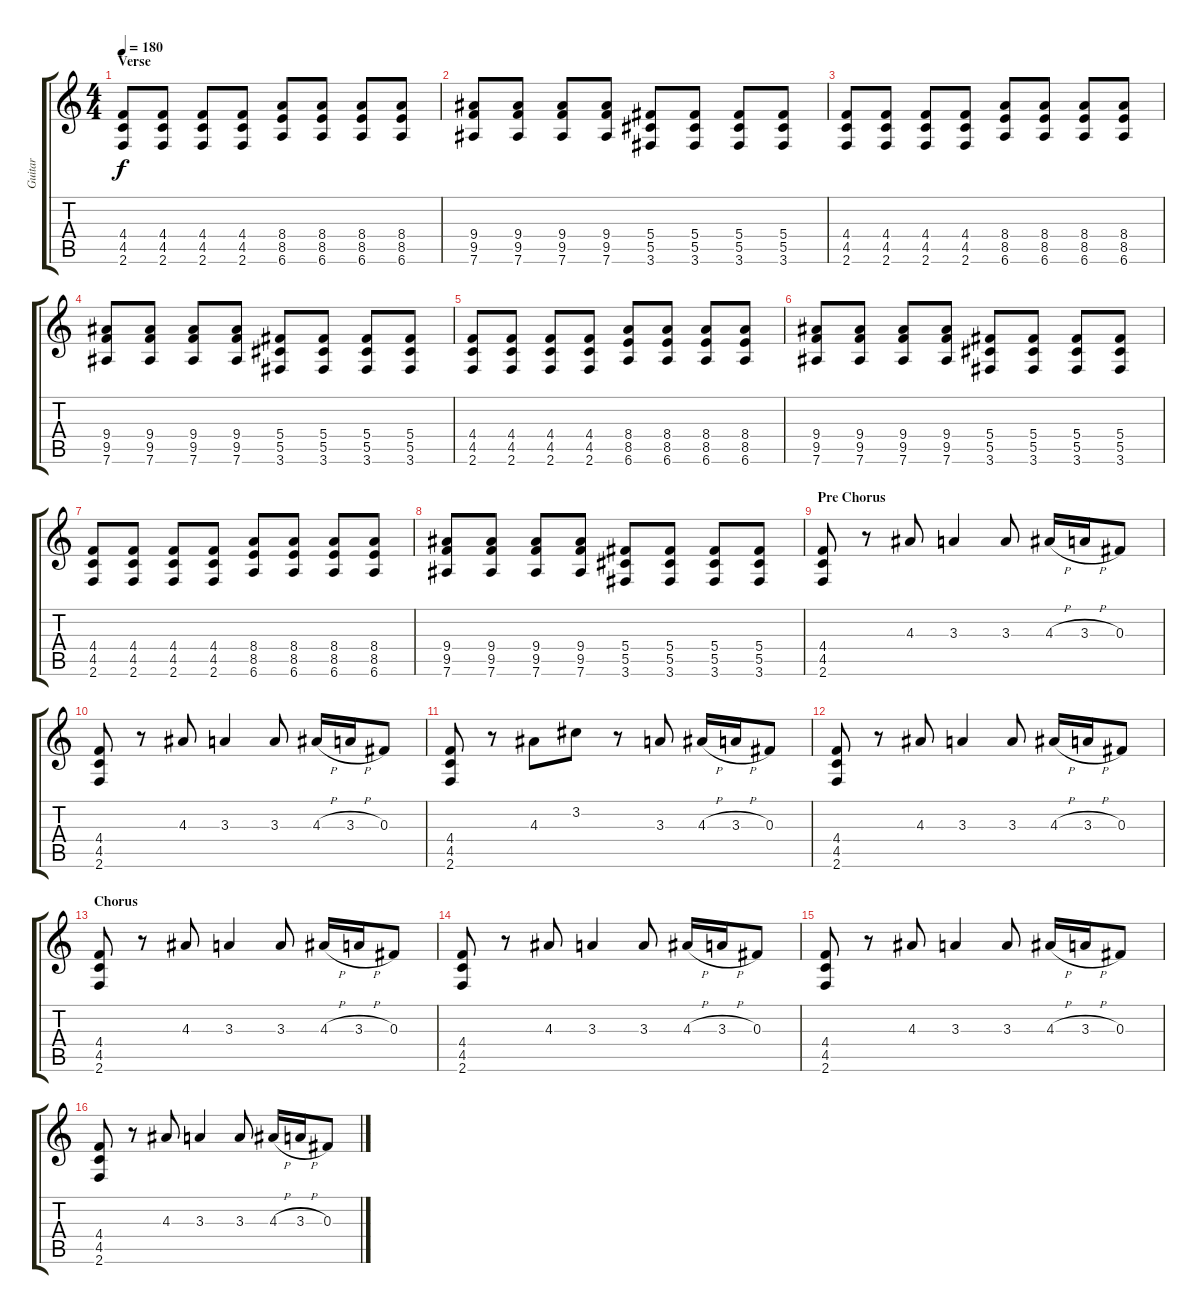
\track ("Guitar" "Guitar") {instrument distortionguitar}
\staff {score tabs}
\tuning (Eb4 Bb3 Gb3 Db3 Ab2 Eb2) {hide}
\ts (4 4)
\section ("" "Verse")
\tempo 180
\clef g2
\ks c
(4.4 4.5 2.6).8{dy f} (4.4 4.5 2.6).8 (4.4 4.5 2.6).8 (4.4 4.5 2.6).8 (8.4 8.5 6.6).8 (8.4 8.5 6.6).8 (8.4 8.5 6.6).8 (8.4 8.5 6.6).8 |
(9.4 9.5 7.6).8 (9.4 9.5 7.6).8 (9.4 9.5 7.6).8 (9.4 9.5 7.6).8 (5.4 5.5 3.6).8 (5.4 5.5 3.6).8 (5.4 5.5 3.6).8 (5.4 5.5 3.6).8 |
(4.4 4.5 2.6).8 (4.4 4.5 2.6).8 (4.4 4.5 2.6).8 (4.4 4.5 2.6).8 (8.4 8.5 6.6).8 (8.4 8.5 6.6).8 (8.4 8.5 6.6).8 (8.4 8.5 6.6).8 |
(9.4 9.5 7.6).8 (9.4 9.5 7.6).8 (9.4 9.5 7.6).8 (9.4 9.5 7.6).8 (5.4 5.5 3.6).8 (5.4 5.5 3.6).8 (5.4 5.5 3.6).8 (5.4 5.5 3.6).8 |
(4.4 4.5 2.6).8 (4.4 4.5 2.6).8 (4.4 4.5 2.6).8 (4.4 4.5 2.6).8 (8.4 8.5 6.6).8 (8.4 8.5 6.6).8 (8.4 8.5 6.6).8 (8.4 8.5 6.6).8 |
(9.4 9.5 7.6).8 (9.4 9.5 7.6).8 (9.4 9.5 7.6).8 (9.4 9.5 7.6).8 (5.4 5.5 3.6).8 (5.4 5.5 3.6).8 (5.4 5.5 3.6).8 (5.4 5.5 3.6).8 |
(4.4 4.5 2.6).8 (4.4 4.5 2.6).8 (4.4 4.5 2.6).8 (4.4 4.5 2.6).8 (8.4 8.5 6.6).8 (8.4 8.5 6.6).8 (8.4 8.5 6.6).8 (8.4 8.5 6.6).8 |
(9.4 9.5 7.6).8 (9.4 9.5 7.6).8 (9.4 9.5 7.6).8 (9.4 9.5 7.6).8 (5.4 5.5 3.6).8 (5.4 5.5 3.6).8 (5.4 5.5 3.6).8 (5.4 5.5 3.6).8 |
\section ("" "Pre Chorus")
(4.4 4.5 2.6).8 r.8 4.3.8 3.3.4 3.3.8 4.3{h}.16 3.3{h}.16 0.3.8 |
(4.4 4.5 2.6).8 r.8 4.3.8 3.3.4 3.3.8 4.3{h}.16 3.3{h}.16 0.3.8 |
(4.4 4.5 2.6).8 r.8 4.3.8 3.2.8 r.8 3.3.8 4.3{h}.16 3.3{h}.16 0.3.8 |
(4.4 4.5 2.6).8 r.8 4.3.8 3.3.4 3.3.8 4.3{h}.16 3.3{h}.16 0.3.8 |
\section ("" "Chorus")
(4.4 4.5 2.6).8 r.8 4.3.8 3.3.4 3.3.8 4.3{h}.16 3.3{h}.16 0.3.8 |
(4.4 4.5 2.6).8 r.8 4.3.8 3.3.4 3.3.8 4.3{h}.16 3.3{h}.16 0.3.8 |
(4.4 4.5 2.6).8 r.8 4.3.8 3.3.4 3.3.8 4.3{h}.16 3.3{h}.16 0.3.8 |
(4.4 4.5 2.6).8 r.8 4.3.8 3.3.4 3.3.8 4.3{h}.16 3.3{h}.16 0.3.8
